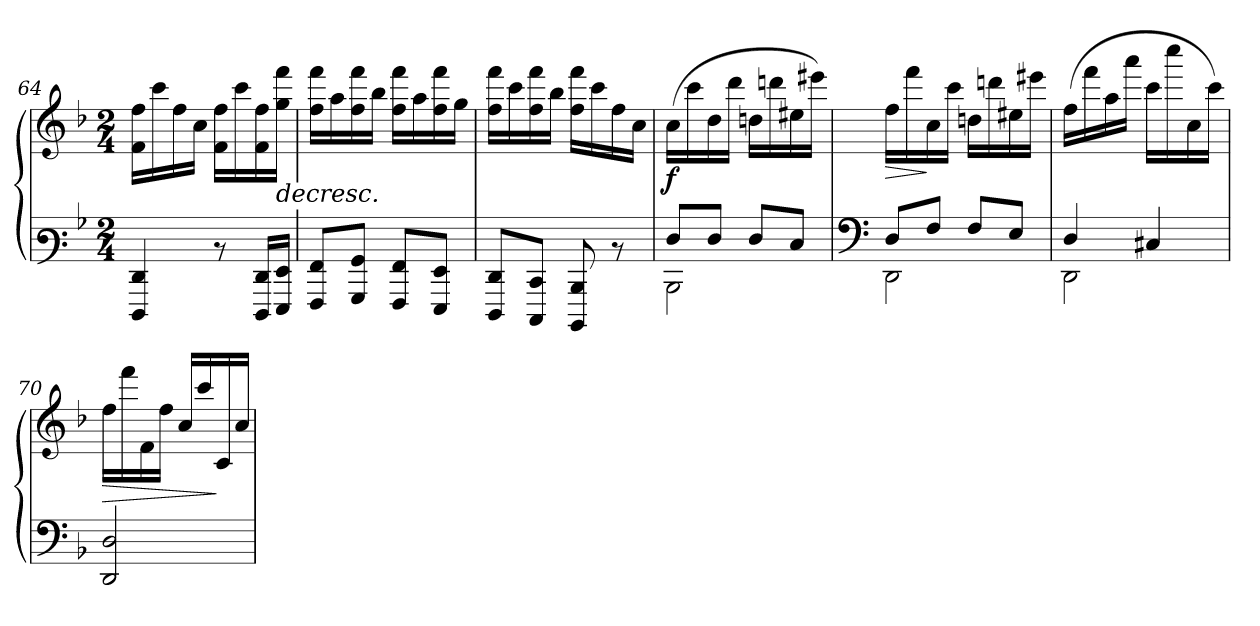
**kern	**kern	**dynam
*part1	*part1	*part1
*staff2	*staff1	*staff1/2
*clefF3	*clefG3	*
*k[b-]	*k[b-]	*
*M2/4	*M2/4	*
=64	=64	=64
4FFF/ 4FF/	16d\ 16dd\LL	.
.	16aa\	.
.	16dd\	.
.	16a\JJ	.
8rD	16d\ 16dd\LL	]
.	16aa\	.
16FFF/ 16FF/LL	16d\ 16dd\	.
!	!	!LO:HP:b
16GGG/ 16GG/JJ	16ee\ 16ddd\JJ	>
=65	=65	=65
8AAA/ 8AA/L	16dd\ 16ddd\LL	.
.	16ff\	.
8BBB-/ 8BB-/J	16dd\ 16ddd\	.
.	16gg\JJ	.
8AAA/ 8AA/L	16dd\ 16ddd\LL	.
.	16ff\	.
8GGG/ 8GG/J	16dd\ 16ddd\	.
.	16ee\JJ	.
=66	=66	=66
8FFF/ 8FF/L	16dd\ 16ddd\LL	.
.	16aa\	.
8EEE/ 8EE/J	16dd\ 16ddd\	.
.	16gg\JJ	.
8DDD/ 8DD/	16dd\ 16ddd\LL	.
.	16aa\	.
8rD	16dd\	.
.	16a\JJ	.
=67	=67	=67
*^	*	*
!	!	!	!LO:DY:b
8F/L	2DD\	(>16a\LL	f
.	.	16aa\	.
8F/J	.	16b-\	.
.	.	16bb-\JJ	.
8F/L	.	16bn\LL	.
.	.	16bbn\	.
8E/J	.	16cc#X\	.
.	.	16ccc#X\JJ)	.
!!LO:LB:g=z
=68	=68	=68	=68
*clefF4	*	*	*
!	!	!	!LO:HP:b
8D/L	2DD\	16dd\LL	>
.	.	16ddd\	.
8F/J	.	16a\	]
.	.	16aa\JJ	.
8F/L	.	16bn\LL	.
.	.	16bbn\	.
8E/J	.	16cc#X\	.
.	.	16ccc#X\JJ	.
=69	=69	=69	=69
4D/	2DD\	(>16dd\LL	.
.	.	16ddd\	.
.	.	16ff\	.
.	.	16fff\JJ	.
4C#X/	.	16aa\LL	.
.	.	16aaa\	.
.	.	16a\	.
.	.	16aa\JJ)	.
*v	*v	*	*
=70	=70	=70
!	!	!LO:HP:b
2DD/ 2D/	16dd\LL	>
.	16ddd\	.
.	16d\	.
.	16dd\JJ	.
.	16a/LL	.
.	16aa/	.
.	16A/	]
.	16a/JJ	.
=	=	=
*-	*-	*-
